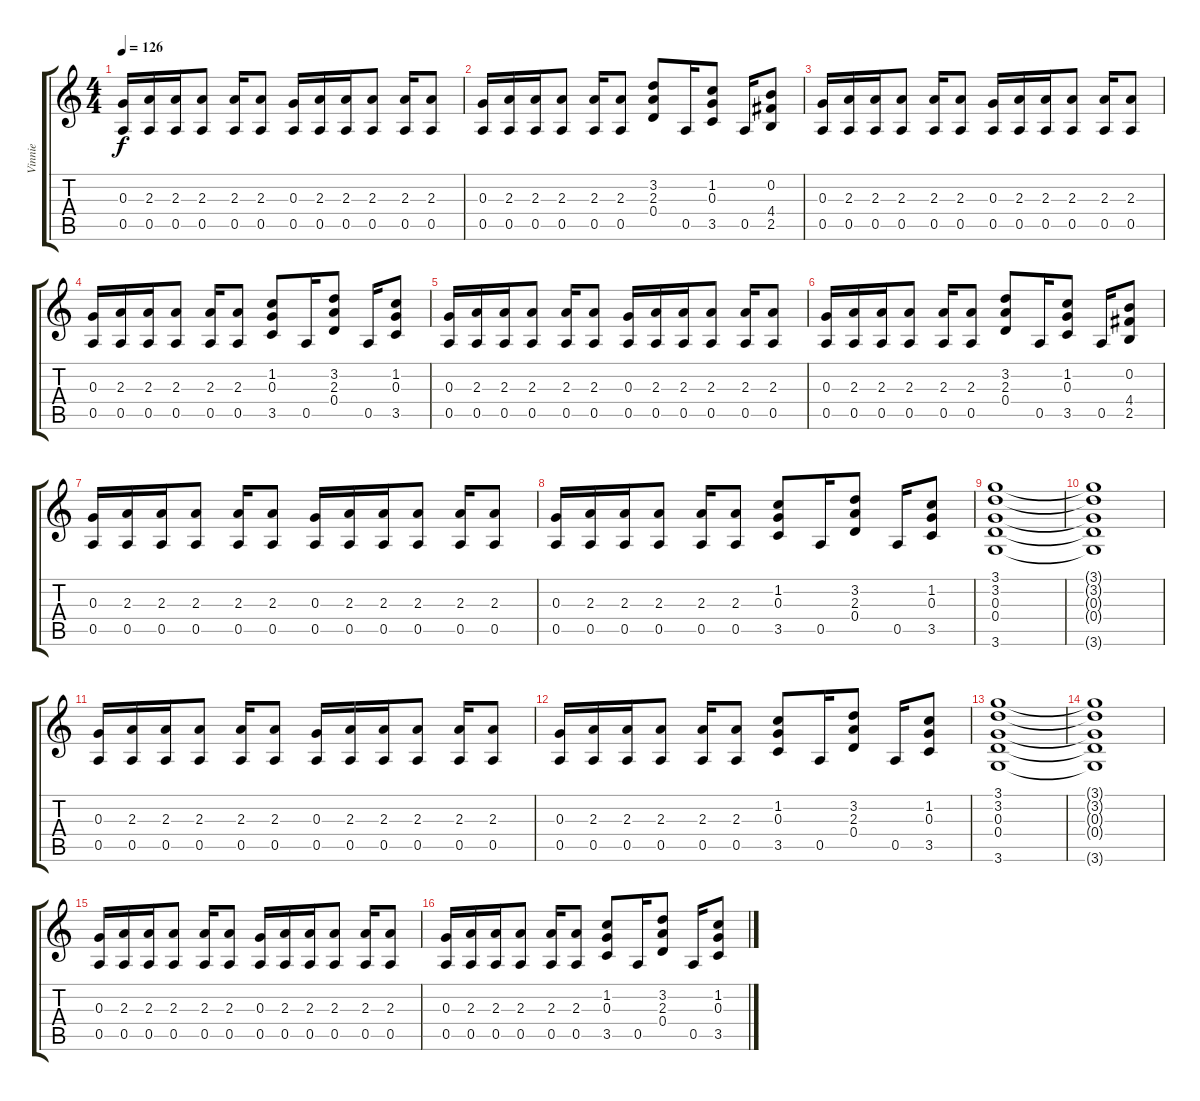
\track ("Vinnie" "Vinnie") {instrument distortionguitar}
\staff {score tabs}
\tuning (E4 B3 G3 D3 A2 E2) {hide}
\ts (4 4)
\tempo 126
\clef g2
\ks c
(0.3 0.5).16{dy f} (2.3 0.5).16 (2.3 0.5).16 (2.3 0.5).8 (2.3 0.5).16 (2.3 0.5).8 (0.3 0.5).16 (2.3 0.5).16 (2.3 0.5).16 (2.3 0.5).8 (2.3 0.5).16 (2.3 0.5).8 |
(0.3 0.5).16 (2.3 0.5).16 (2.3 0.5).16 (2.3 0.5).8 (2.3 0.5).16 (2.3 0.5).8 (3.2 2.3 0.4).8 0.5.16 (1.2 0.3 3.5).8 0.5.16 (0.2 4.4 2.5).8 |
(0.3 0.5).16 (2.3 0.5).16 (2.3 0.5).16 (2.3 0.5).8 (2.3 0.5).16 (2.3 0.5).8 (0.3 0.5).16 (2.3 0.5).16 (2.3 0.5).16 (2.3 0.5).8 (2.3 0.5).16 (2.3 0.5).8 |
(0.3 0.5).16 (2.3 0.5).16 (2.3 0.5).16 (2.3 0.5).8 (2.3 0.5).16 (2.3 0.5).8 (1.2 0.3 3.5).8 0.5.16 (3.2 2.3 0.4).8 0.5.16 (1.2 0.3 3.5).8 |
(0.3 0.5).16 (2.3 0.5).16 (2.3 0.5).16 (2.3 0.5).8 (2.3 0.5).16 (2.3 0.5).8 (0.3 0.5).16 (2.3 0.5).16 (2.3 0.5).16 (2.3 0.5).8 (2.3 0.5).16 (2.3 0.5).8 |
(0.3 0.5).16 (2.3 0.5).16 (2.3 0.5).16 (2.3 0.5).8 (2.3 0.5).16 (2.3 0.5).8 (3.2 2.3 0.4).8 0.5.16 (1.2 0.3 3.5).8 0.5.16 (0.2 4.4 2.5).8 |
(0.3 0.5).16 (2.3 0.5).16 (2.3 0.5).16 (2.3 0.5).8 (2.3 0.5).16 (2.3 0.5).8 (0.3 0.5).16 (2.3 0.5).16 (2.3 0.5).16 (2.3 0.5).8 (2.3 0.5).16 (2.3 0.5).8 |
(0.3 0.5).16 (2.3 0.5).16 (2.3 0.5).16 (2.3 0.5).8 (2.3 0.5).16 (2.3 0.5).8 (1.2 0.3 3.5).8 0.5.16 (3.2 2.3 0.4).8 0.5.16 (1.2 0.3 3.5).8 |
(3.1 3.2 0.3 0.4 3.6).1 |
(3.1{t} 3.2{t} 0.3{t} 0.4{t} 3.6{t}).1 |
(0.3 0.5).16 (2.3 0.5).16 (2.3 0.5).16 (2.3 0.5).8 (2.3 0.5).16 (2.3 0.5).8 (0.3 0.5).16 (2.3 0.5).16 (2.3 0.5).16 (2.3 0.5).8 (2.3 0.5).16 (2.3 0.5).8 |
(0.3 0.5).16 (2.3 0.5).16 (2.3 0.5).16 (2.3 0.5).8 (2.3 0.5).16 (2.3 0.5).8 (1.2 0.3 3.5).8 0.5.16 (3.2 2.3 0.4).8 0.5.16 (1.2 0.3 3.5).8 |
(3.1 3.2 0.3 0.4 3.6).1 |
(3.1{t} 3.2{t} 0.3{t} 0.4{t} 3.6{t}).1 |
(0.3 0.5).16 (2.3 0.5).16 (2.3 0.5).16 (2.3 0.5).8 (2.3 0.5).16 (2.3 0.5).8 (0.3 0.5).16 (2.3 0.5).16 (2.3 0.5).16 (2.3 0.5).8 (2.3 0.5).16 (2.3 0.5).8 |
(0.3 0.5).16 (2.3 0.5).16 (2.3 0.5).16 (2.3 0.5).8 (2.3 0.5).16 (2.3 0.5).8 (1.2 0.3 3.5).8 0.5.16 (3.2 2.3 0.4).8 0.5.16 (1.2 0.3 3.5).8
